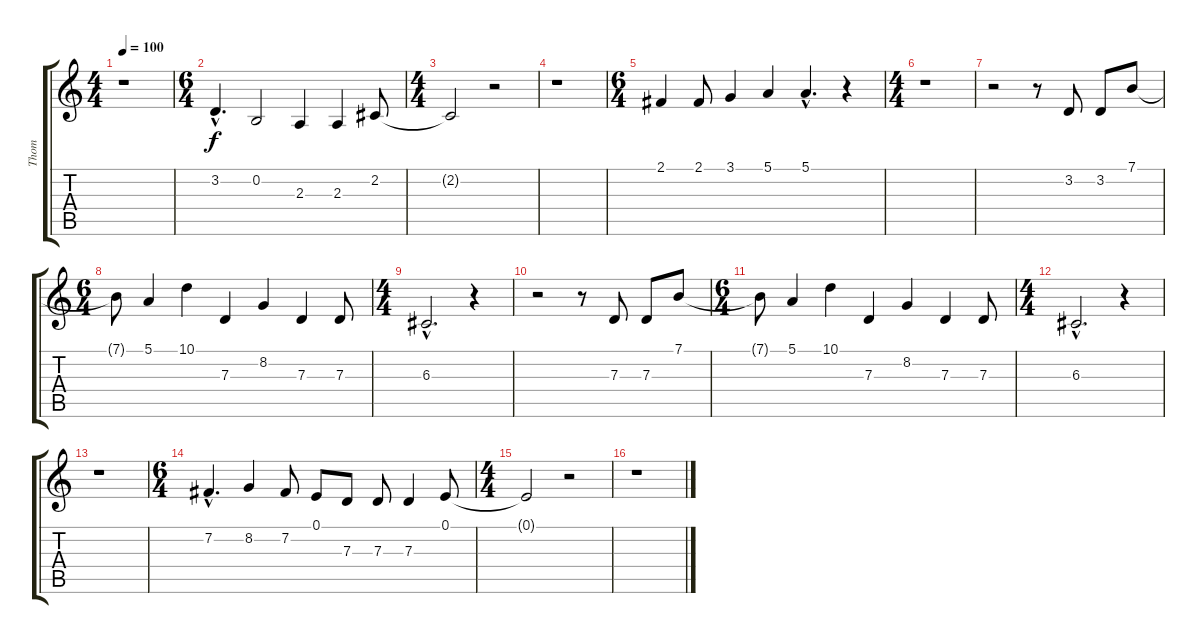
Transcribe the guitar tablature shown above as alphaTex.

\track ("Thom" "Thom") {instrument drawbarorgan}
\staff {score tabs}
\tuning (E4 B3 G3 D3 A2 E2) {hide}
\ts (4 4)
\tempo 100
\clef g2
\ks c
r.1{dy f} |
\ts (6 4)
3.2{hac}.4{d} 0.2.2 2.3.4 2.3.4 2.2.8 |
\ts (4 4)
2.2{t}.2 r.2 |
r.1 |
\ts (6 4)
2.1.4 2.1.8 3.1.4 5.1.4 5.1{hac}.4{d} r.4 |
\ts (4 4)
r.1 |
r.2 r.8 3.2.8 3.2.8 7.1.8 |
\ts (6 4)
7.1{t}.8 5.1.4 10.1.4 7.3.4 8.2.4 7.3.4 7.3.8 |
\ts (4 4)
6.3{hac}.2{d} r.4 |
r.2 r.8 7.3.8 7.3.8 7.1.8 |
\ts (6 4)
7.1{t}.8 5.1.4 10.1.4 7.3.4 8.2.4 7.3.4 7.3.8 |
\ts (4 4)
6.3{hac}.2{d} r.4 |
r.1 |
\ts (6 4)
7.2{hac}.4{d} 8.2.4 7.2.8 0.1.8 7.3.8 7.3.8 7.3.4 0.1.8 |
\ts (4 4)
0.1{t}.2 r.2 |
r.1
